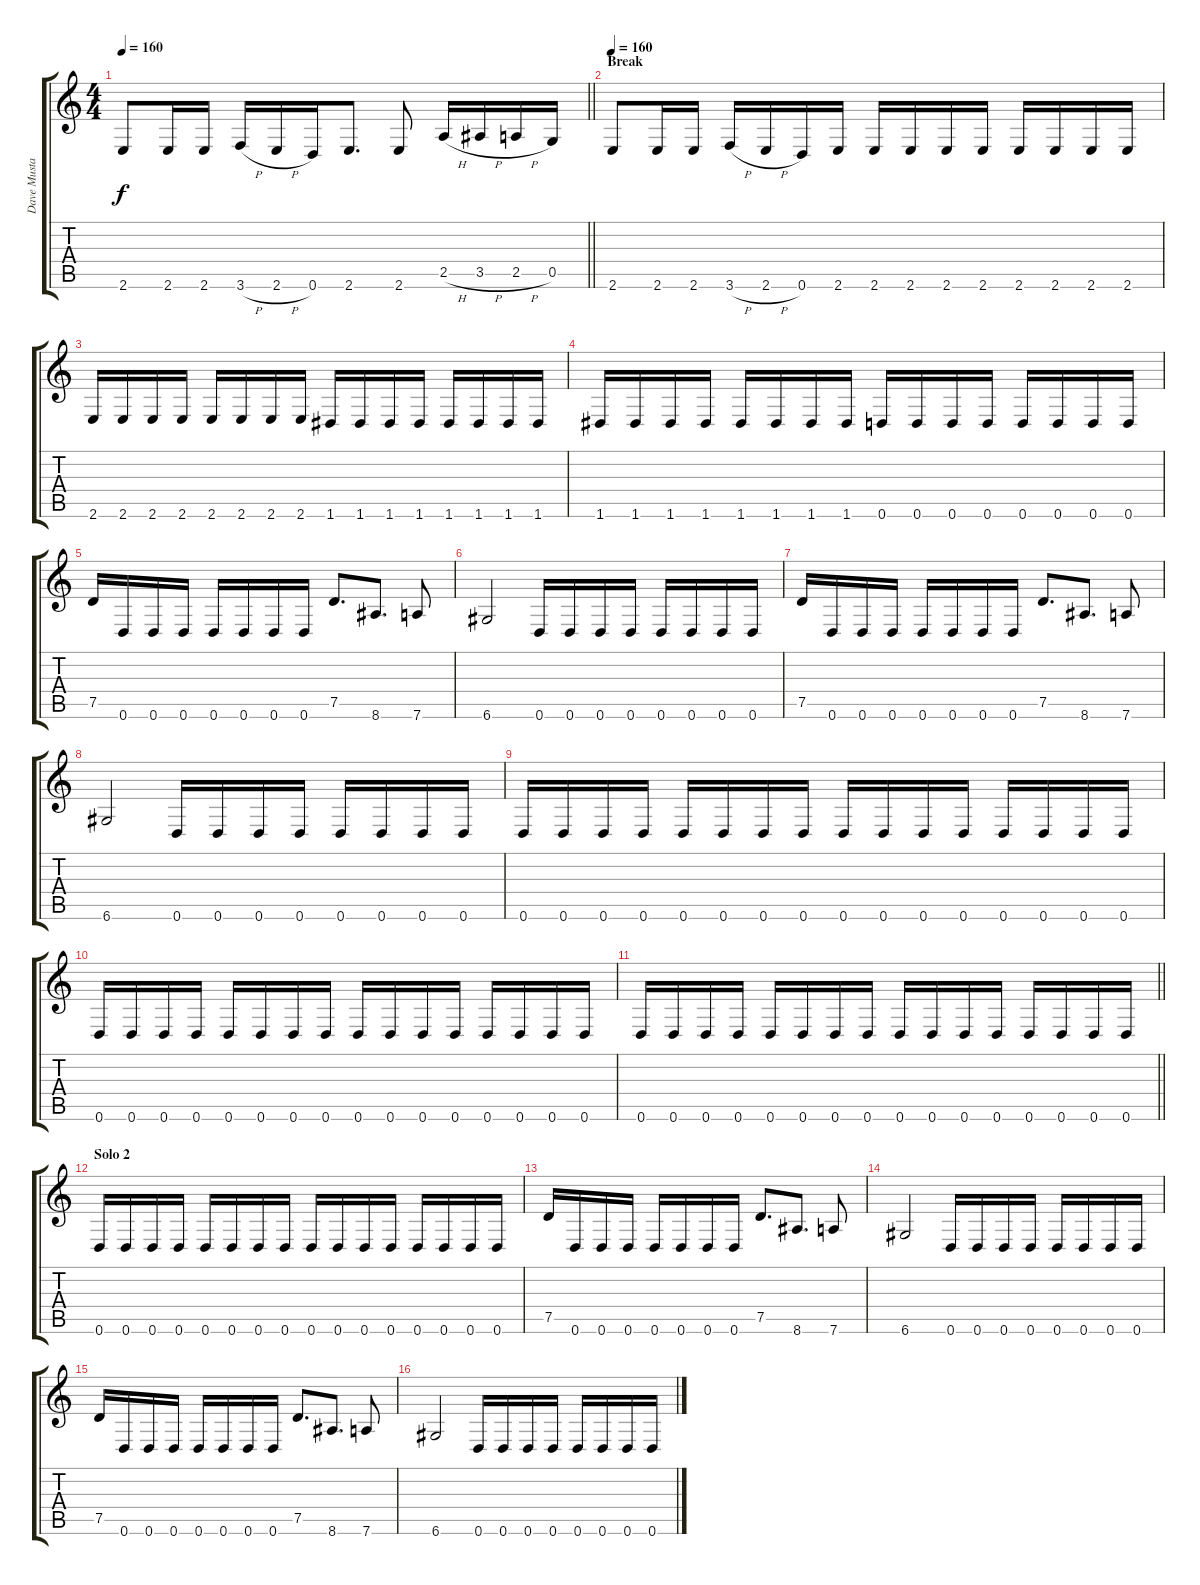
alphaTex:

\track ("Dave Mustaine" "Dave Musta") {instrument distortionguitar}
\staff {score tabs}
\tuning (D4 A3 F3 C3 G2 D2) {hide}
\ts (4 4)
\tempo 160
\clef g2
\barLineRight lightlight
\ks c
2.6.8{dy f} 2.6.16 2.6.16 3.6{h}.16 2.6{h}.16 0.6.16 2.6.8{d} 2.6.8 2.5{h}.16 3.5{h}.16 2.5{h}.16 0.5.16 |
\section ("" "Break")
\tempo 160
2.6.8 2.6.16 2.6.16 3.6{h}.16 2.6{h}.16 0.6.16 2.6.16 2.6.16 2.6.16 2.6.16 2.6.16 2.6.16 2.6.16 2.6.16 2.6.16 |
2.6.16 2.6.16 2.6.16 2.6.16 2.6.16 2.6.16 2.6.16 2.6.16 1.6.16 1.6.16 1.6.16 1.6.16 1.6.16 1.6.16 1.6.16 1.6.16 |
1.6.16 1.6.16 1.6.16 1.6.16 1.6.16 1.6.16 1.6.16 1.6.16 0.6.16 0.6.16 0.6.16 0.6.16 0.6.16 0.6.16 0.6.16 0.6.16 |
7.5.16 0.6.16 0.6.16 0.6.16 0.6.16 0.6.16 0.6.16 0.6.16 7.5.8{d} 8.6.8{d} 7.6.8 |
6.6.2 0.6.16 0.6.16 0.6.16 0.6.16 0.6.16 0.6.16 0.6.16 0.6.16 |
7.5.16 0.6.16 0.6.16 0.6.16 0.6.16 0.6.16 0.6.16 0.6.16 7.5.8{d} 8.6.8{d} 7.6.8 |
6.6.2 0.6.16 0.6.16 0.6.16 0.6.16 0.6.16 0.6.16 0.6.16 0.6.16 |
0.6.16 0.6.16 0.6.16 0.6.16 0.6.16 0.6.16 0.6.16 0.6.16 0.6.16 0.6.16 0.6.16 0.6.16 0.6.16 0.6.16 0.6.16 0.6.16 |
0.6.16 0.6.16 0.6.16 0.6.16 0.6.16 0.6.16 0.6.16 0.6.16 0.6.16 0.6.16 0.6.16 0.6.16 0.6.16 0.6.16 0.6.16 0.6.16 |
\barLineRight lightlight
0.6.16 0.6.16 0.6.16 0.6.16 0.6.16 0.6.16 0.6.16 0.6.16 0.6.16 0.6.16 0.6.16 0.6.16 0.6.16 0.6.16 0.6.16 0.6.16 |
\section ("" "Solo 2")
0.6.16 0.6.16 0.6.16 0.6.16 0.6.16 0.6.16 0.6.16 0.6.16 0.6.16 0.6.16 0.6.16 0.6.16 0.6.16 0.6.16 0.6.16 0.6.16 |
7.5.16 0.6.16 0.6.16 0.6.16 0.6.16 0.6.16 0.6.16 0.6.16 7.5.8{d} 8.6.8{d} 7.6.8 |
6.6.2 0.6.16 0.6.16 0.6.16 0.6.16 0.6.16 0.6.16 0.6.16 0.6.16 |
7.5.16 0.6.16 0.6.16 0.6.16 0.6.16 0.6.16 0.6.16 0.6.16 7.5.8{d} 8.6.8{d} 7.6.8 |
6.6.2 0.6.16 0.6.16 0.6.16 0.6.16 0.6.16 0.6.16 0.6.16 0.6.16
